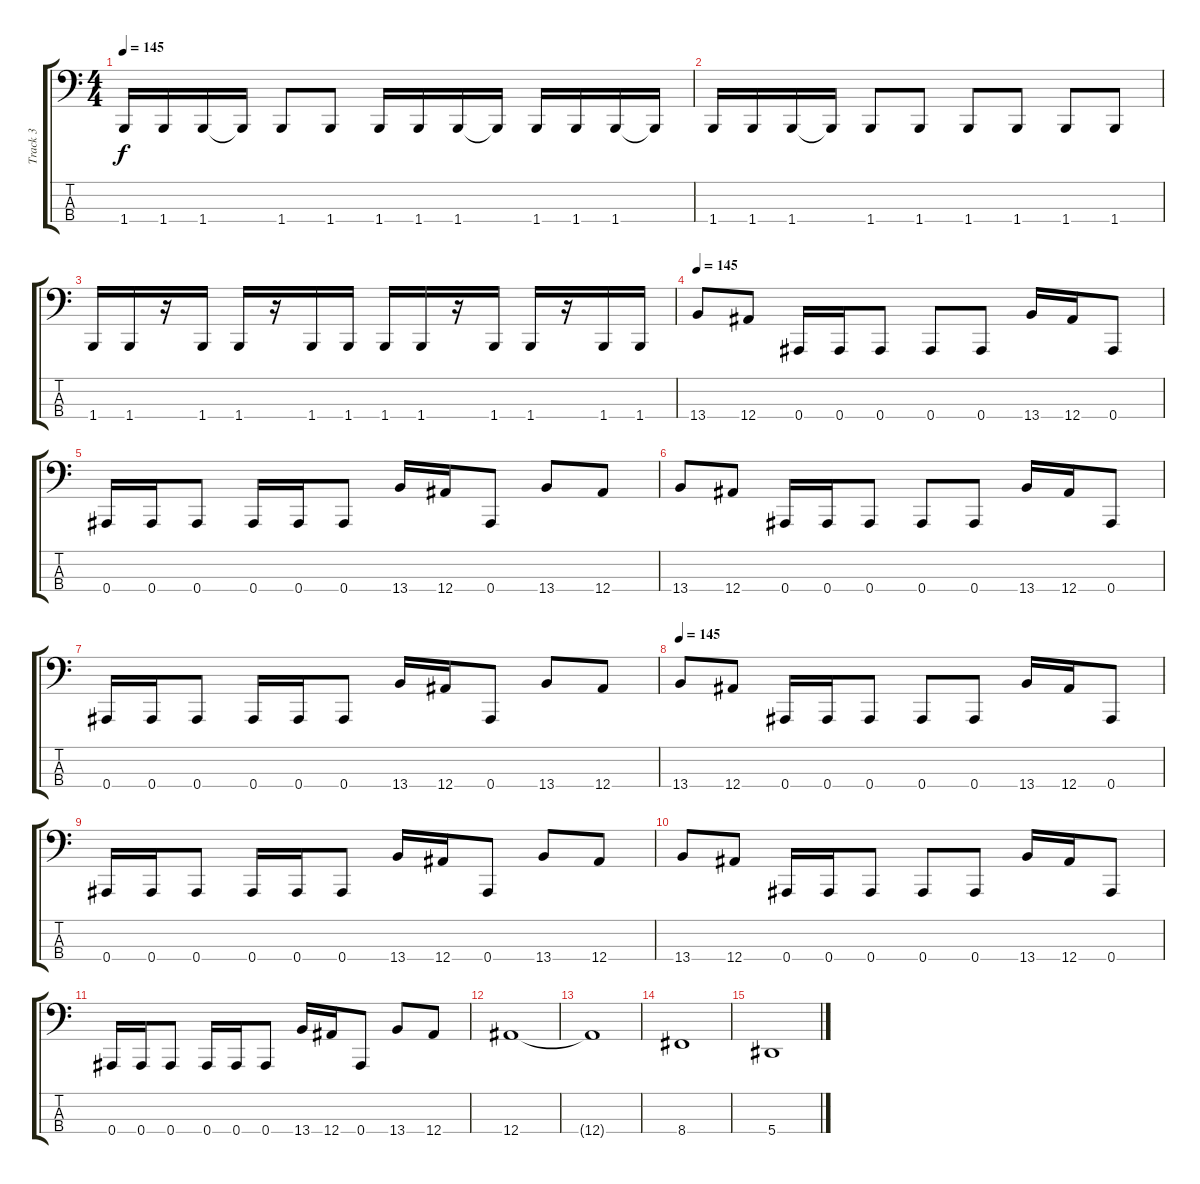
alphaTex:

\track ("Track 3" "Track 3") {instrument slapbass1}
\staff {score tabs}
\tuning (Eb2 Bb1 F1 Bb0) {hide}
\ts (4 4)
\tempo 145
\clef f4
\ks c
1.4.16{dy f} 1.4.16 1.4.16 1.4{t}.16 1.4.8 1.4.8 1.4.16 1.4.16 1.4.16 1.4{t}.16 1.4.16 1.4.16 1.4.16 1.4{t}.16 |
1.4.16 1.4.16 1.4.16 1.4{t}.16 1.4.8 1.4.8 1.4.8 1.4.8 1.4.8 1.4.8 |
1.4.16 1.4.16 r.16 1.4.16 1.4.16 r.16 1.4.16 1.4.16 1.4.16 1.4.16 r.16 1.4.16 1.4.16 r.16 1.4.16 1.4.16 |
\tempo 145
13.4.8 12.4.8 0.4.16 0.4.16 0.4.8 0.4.8 0.4.8 13.4.16 12.4.16 0.4.8 |
0.4.16 0.4.16 0.4.8 0.4.16 0.4.16 0.4.8 13.4.16 12.4.16 0.4.8 13.4.8 12.4.8 |
13.4.8 12.4.8 0.4.16 0.4.16 0.4.8 0.4.8 0.4.8 13.4.16 12.4.16 0.4.8 |
0.4.16 0.4.16 0.4.8 0.4.16 0.4.16 0.4.8 13.4.16 12.4.16 0.4.8 13.4.8 12.4.8 |
\tempo 145
13.4.8 12.4.8 0.4.16 0.4.16 0.4.8 0.4.8 0.4.8 13.4.16 12.4.16 0.4.8 |
0.4.16 0.4.16 0.4.8 0.4.16 0.4.16 0.4.8 13.4.16 12.4.16 0.4.8 13.4.8 12.4.8 |
13.4.8 12.4.8 0.4.16 0.4.16 0.4.8 0.4.8 0.4.8 13.4.16 12.4.16 0.4.8 |
0.4.16 0.4.16 0.4.8 0.4.16 0.4.16 0.4.8 13.4.16 12.4.16 0.4.8 13.4.8 12.4.8 |
12.4.1 |
12.4{t}.1 |
8.4.1 |
5.4.1
